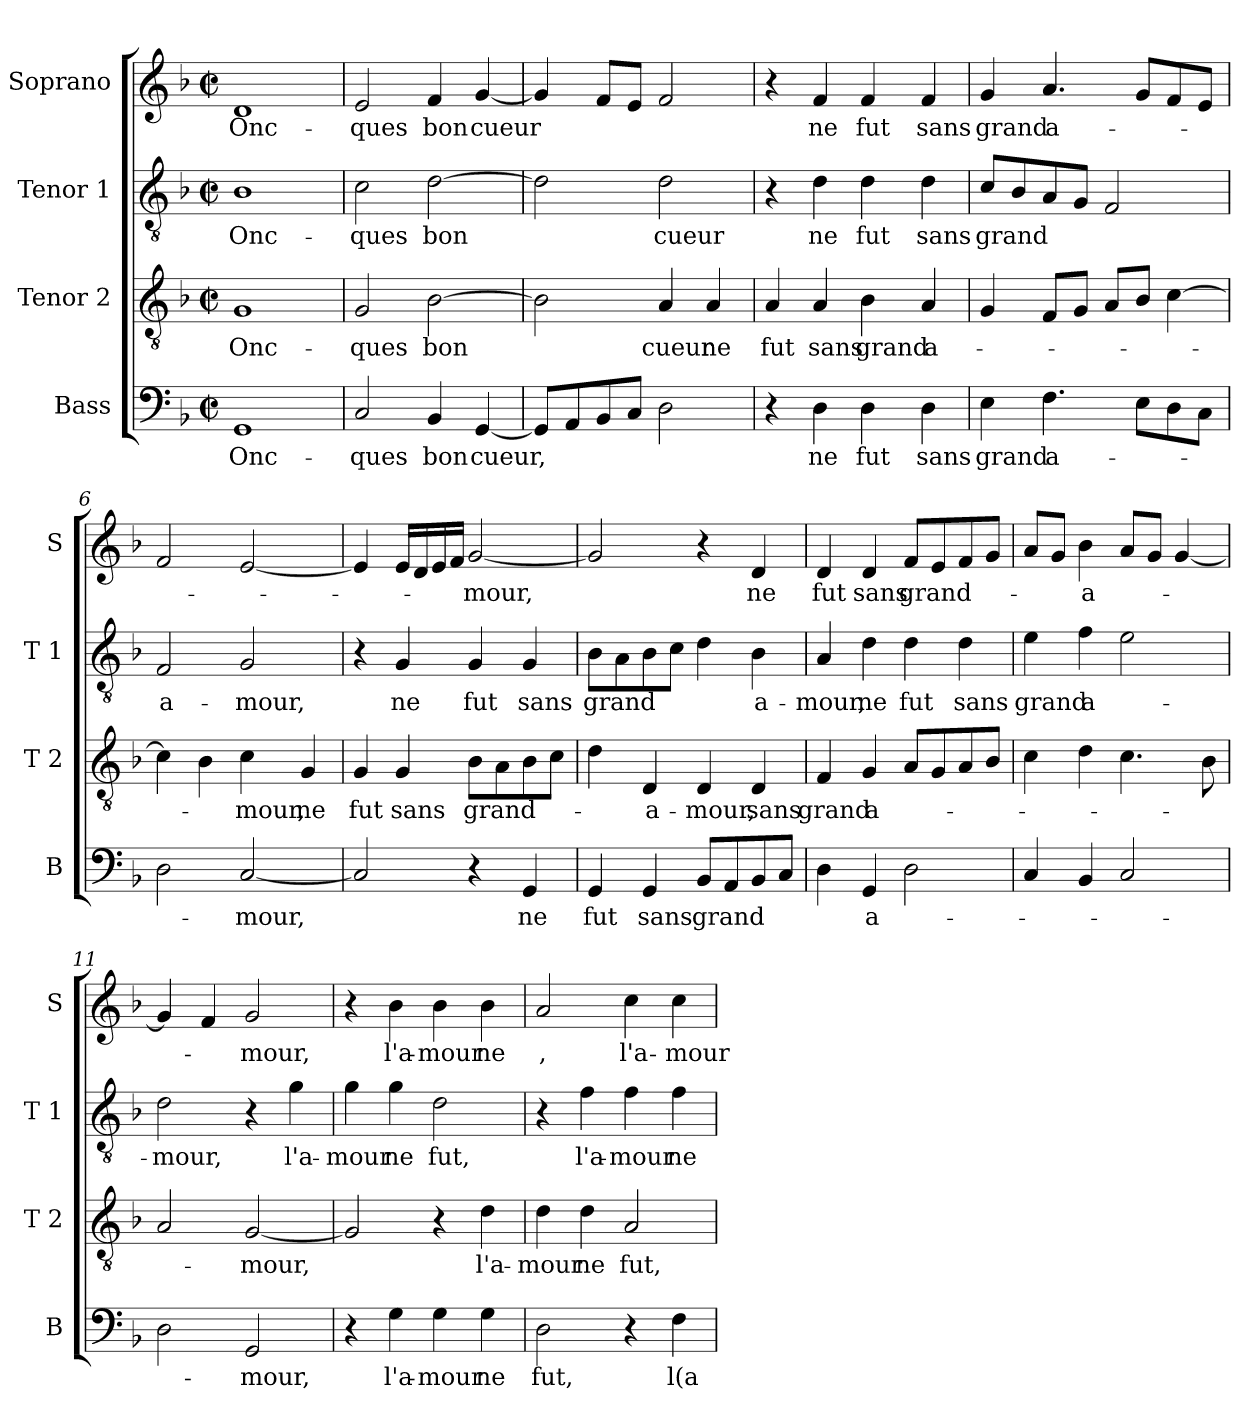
**kern	**text	**kern	**text	**kern	**text	**kern	**text
*part4	*part4	*part3	*part3	*part2	*part2	*part1	*part1
*staff4	*staff4	*staff3	*staff3	*staff2	*staff2	*staff1	*staff1
*I"Bass	*	*I"Tenor 2	*	*I"Tenor 1	*	*I"Soprano	*
*I'B	*	*I'T 2	*	*I'T 1	*	*I'S	*
*clefF4	*	*clefGv2	*	*clefGv2	*	*clefG2	*
*k[b-]	*	*k[b-]	*	*k[b-]	*	*k[b-]	*
*F:	*	*F:	*	*F:	*	*F:	*
*M2/2	*	*M2/2	*	*M2/2	*	*M2/2	*
*met(c|)	*	*met(c|)	*	*met(c|)	*	*met(c|)	*
=1	=1	=1	=1	=1	=1	=1	=1
!	!LO:LY:b	!	!LO:LY:b	!	!LO:LY:b	!	!LO:LY:b
1GG	Onc-	1G	Onc-	1B-	Onc-	1d	Onc-
=2	=2	=2	=2	=2	=2	=2	=2
!	!LO:LY:b	!	!LO:LY:b	!	!LO:LY:b	!	!LO:LY:b
2C/	-ques	2G/	-ques	2c\	-ques	2e/	-ques
!	!LO:LY:b	!	!LO:LY:b	!	!LO:LY:b	!	!LO:LY:b
4BB-/	bon	[2B-\	bon	[2d\	bon	4f/	bon
!	!LO:LY:b	!	!	!	!	!	!LO:LY:b
[4GG/	cueur,	.	.	.	.	[4g/	cueur
=3	=3	=3	=3	=3	=3	=3	=3
8GG/L]	.	2B-\]	.	2d\]	.	4g/]	.
8AA/	.	.	.	.	.	.	.
8BB-/	.	.	.	.	.	8f/L	.
8C/J	.	.	.	.	.	8e/J	.
!	!	!	!LO:LY:b	!	!LO:LY:b	!	!
2D\	.	4A/	cueur	2d\	cueur	2f/	.
!	!	!	!LO:LY:b	!	!	!	!
.	.	4A/	ne	.	.	.	.
=4	=4	=4	=4	=4	=4	=4	=4
!	!	!	!LO:LY:b	!	!	!	!
4r	.	4A/	fut	4r	.	4r	.
!	!LO:LY:b	!	!LO:LY:b	!	!LO:LY:b	!	!LO:LY:b
4D\	ne	4A/	sans	4d\	ne	4f/	ne
!	!LO:LY:b	!	!LO:LY:b	!	!LO:LY:b	!	!LO:LY:b
4D\	fut	4B-\	grand	4d\	fut	4f/	fut
!	!LO:LY:b	!	!LO:LY:b	!	!LO:LY:b	!	!LO:LY:b
4D\	sans	4A/	a-	4d\	sans	4f/	sans
=5	=5	=5	=5	=5	=5	=5	=5
!	!LO:LY:b	!	!	!	!LO:LY:b	!	!LO:LY:b
4E\	grand	4G/	.	8c/L	grand	4g/	grand
.	.	.	.	8B-/	.	.	.
!	!LO:LY:b	!	!	!	!	!	!LO:LY:b
4.F\	a-	8F/L	.	8A/	.	4.a/	a-
.	.	8G/J	.	8G/J	.	.	.
.	.	8A/L	.	2F/	.	.	.
8E\L	.	8B-/J	.	.	.	8g/L	.
8D\	.	[4c\	.	.	.	8f/	.
8C\J	.	.	.	.	.	8e/J	.
!!LO:LB:g=z
=6	=6	=6	=6	=6	=6	=6	=6
!	!	!	!	!	!LO:LY:b	!	!
2D\	.	4c\]	.	2F/	a-	2f/	.
.	.	4B-\	.	.	.	.	.
!	!LO:LY:b	!	!LO:LY:b	!	!LO:LY:b	!	!
[2C/	-mour,	4c\	-mour,	2G/	-mour,	[2e/	.
!	!	!	!LO:LY:b	!	!	!	!
.	.	4G/	ne	.	.	.	.
=7	=7	=7	=7	=7	=7	=7	=7
!	!	!	!LO:LY:b	!	!	!	!
2C/]	.	4G/	fut	4r	.	4e/]	.
!	!	!	!LO:LY:b	!	!LO:LY:b	!	!
.	.	4G/	sans	4G/	ne	16e/LL	.
.	.	.	.	.	.	16d/	.
.	.	.	.	.	.	16e/	.
.	.	.	.	.	.	16f/JJ	.
!	!	!	!LO:LY:b	!	!LO:LY:b	!	!LO:LY:b
4r	.	8B-\L	grand-	4G/	fut	[2g/	-mour,
.	.	8A\	.	.	.	.	.
!	!LO:LY:b	!	!	!	!LO:LY:b	!	!
4GG/	ne	8B-\	.	4G/	sans	.	.
.	.	8c\J	.	.	.	.	.
=8	=8	=8	=8	=8	=8	=8	=8
!	!LO:LY:b	!	!	!	!LO:LY:b	!	!
4GG/	fut	4d\	.	8B-\L	grand	2g/]	.
.	.	.	.	8A\	.	.	.
!	!LO:LY:b	!	!LO:LY:b	!	!	!	!
4GG/	sans	4D/	-a-	8B-\	.	.	.
.	.	.	.	8c\J	.	.	.
!	!LO:LY:b	!	!LO:LY:b	!	!	!	!
8BB-/L	grand	4D/	-mour,	4d\	.	4r	.
8AA/	.	.	.	.	.	.	.
!	!	!	!LO:LY:b	!	!LO:LY:b	!	!LO:LY:b
8BB-/	.	4D/	sans	4B-\	a-	4d/	ne
8C/J	.	.	.	.	.	.	.
=9	=9	=9	=9	=9	=9	=9	=9
!	!	!	!LO:LY:b	!	!LO:LY:b	!	!LO:LY:b
4D\	.	4F/	grand	4A/	-mour,	4d/	fut
!	!LO:LY:b	!	!LO:LY:b	!	!LO:LY:b	!	!LO:LY:b
4GG/	a-	4G/	a-	4d\	ne	4d/	sans
!	!	!	!	!	!LO:LY:b	!	!LO:LY:b
2D\	.	8A/L	.	4d\	fut	8f/L	grand-
.	.	8G/	.	.	.	8e/	.
!	!	!	!	!	!LO:LY:b	!	!
.	.	8A/	.	4d\	sans	8f/	.
.	.	8B-/J	.	.	.	8g/J	.
=10	=10	=10	=10	=10	=10	=10	=10
!	!	!	!	!	!LO:LY:b	!	!
4C/	.	4c\	.	4e\	grand	8a/L	.
.	.	.	.	.	.	8g/J	.
!	!	!	!	!	!LO:LY:b	!	!LO:LY:b
4BB-/	.	4d\	.	4f\	a-	4b-\	-a-
2C/	.	4.c\	.	2e\	.	8a/L	.
.	.	.	.	.	.	8g/J	.
.	.	.	.	.	.	[4g/	.
.	.	8B-\	.	.	.	.	.
!!LO:PB:g=z
=11	=11	=11	=11	=11	=11	=11	=11
!	!	!	!	!	!LO:LY:b	!	!
2D\	.	2A/	.	2d\	-mour,	4g/]	.
.	.	.	.	.	.	4f/	.
!	!LO:LY:b	!	!LO:LY:b	!	!	!	!LO:LY:b
2GG/	-mour,	[2G/	-mour,	4r	.	2g/	-mour,
!	!	!	!	!	!LO:LY:b	!	!
.	.	.	.	4g\	l'a-	.	.
=12	=12	=12	=12	=12	=12	=12	=12
!	!	!	!	!	!LO:LY:b	!	!
4r	.	2G/]	.	4g\	-mour	4r	.
!	!LO:LY:b	!	!	!	!LO:LY:b	!	!LO:LY:b
4G\	l'a-	.	.	4g\	ne	4b-\	l'a-
!	!LO:LY:b	!	!	!	!LO:LY:b	!	!LO:LY:b
4G\	-mour	4r	.	2d\	fut,	4b-\	-mour
!	!LO:LY:b	!	!LO:LY:b	!	!	!	!LO:LY:b
4G\	ne	4d\	l'a-	.	.	4b-\	ne
=13	=13	=13	=13	=13	=13	=13	=13
!	!LO:LY:b	!	!LO:LY:b	!	!	!	!LO:LY:b
2D\	fut,	4d\	-mour	4r	.	2a/	,
!	!	!	!LO:LY:b	!	!LO:LY:b	!	!
.	.	4d\	ne	4f\	l'a-	.	.
!	!	!	!LO:LY:b	!	!LO:LY:b	!	!LO:LY:b
4r	.	2A/	fut,	4f\	-mour	4cc\	l'a-
!	!LO:LY:b	!	!	!	!LO:LY:b	!	!LO:LY:b
4F\	l(a-	.	.	4f\	ne	4cc\	-mour
=	=	=	=	=	=	=	=
*-	*-	*-	*-	*-	*-	*-	*-
